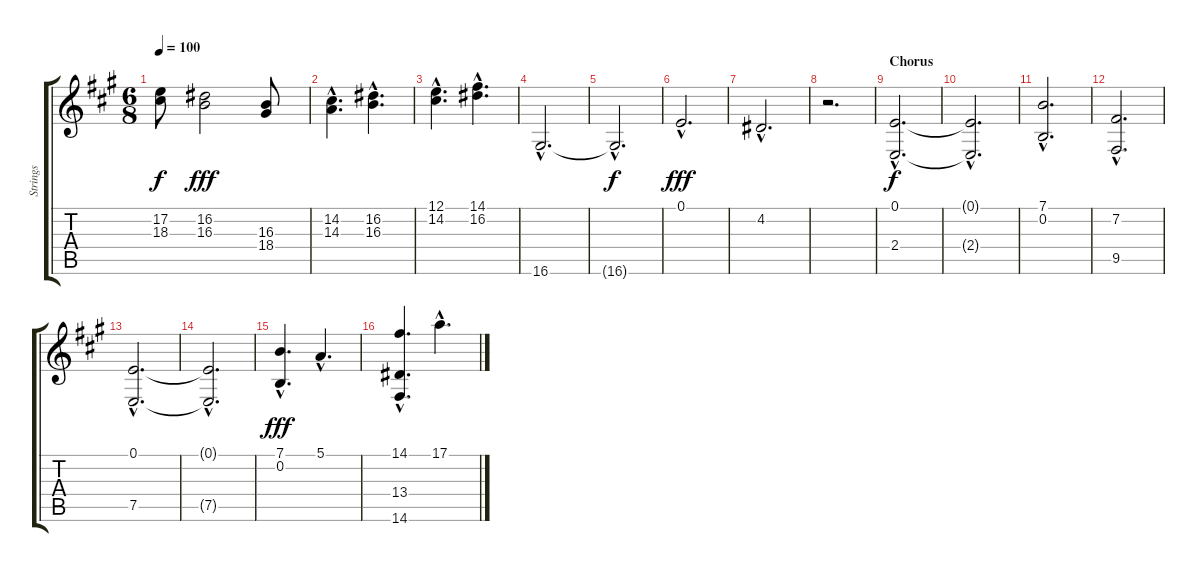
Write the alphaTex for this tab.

\track ("Strings" "Strings") {instrument stringensemble1}
\staff {score tabs}
\tuning (E4 B3 G3 D3 A2 E2) {hide}
\ts (6 8)
\tempo 100
\clef g2
\ks a
(17.2{t} 18.3{t}).8{dy f} (16.2 16.3).2{dy fff} (16.3 18.4).8 |
(14.2{hac} 14.3{hac}).4{d} (16.2{hac} 16.3{hac}).4{d} |
(12.1{hac} 14.2{hac}).4{d} (14.1{hac} 16.2{hac}).4{d} |
16.6{hac}.2{d} |
16.6{hac t}.2{d dy f} |
0.1{hac}.2{d dy fff} |
4.2{hac}.2{d} |
r.2{d} |
\section ("" "Chorus")
(0.1{hac} 2.4{hac}).2{d dy f} |
(0.1{hac t} 2.4{hac t}).2{d} |
(7.1{hac} 0.2{hac}).2{d} |
(7.2{hac} 9.5{hac}).2{d} |
(0.1{hac} 7.5{hac}).2{d} |
(0.1{hac t} 7.5{hac t}).2{d} |
(7.1{hac} 0.2{hac}).4{d dy fff} 5.1{hac}.4{d} |
(14.1{hac} 13.4{hac} 14.6{hac}).4{d} 17.1{hac}.4{d}
